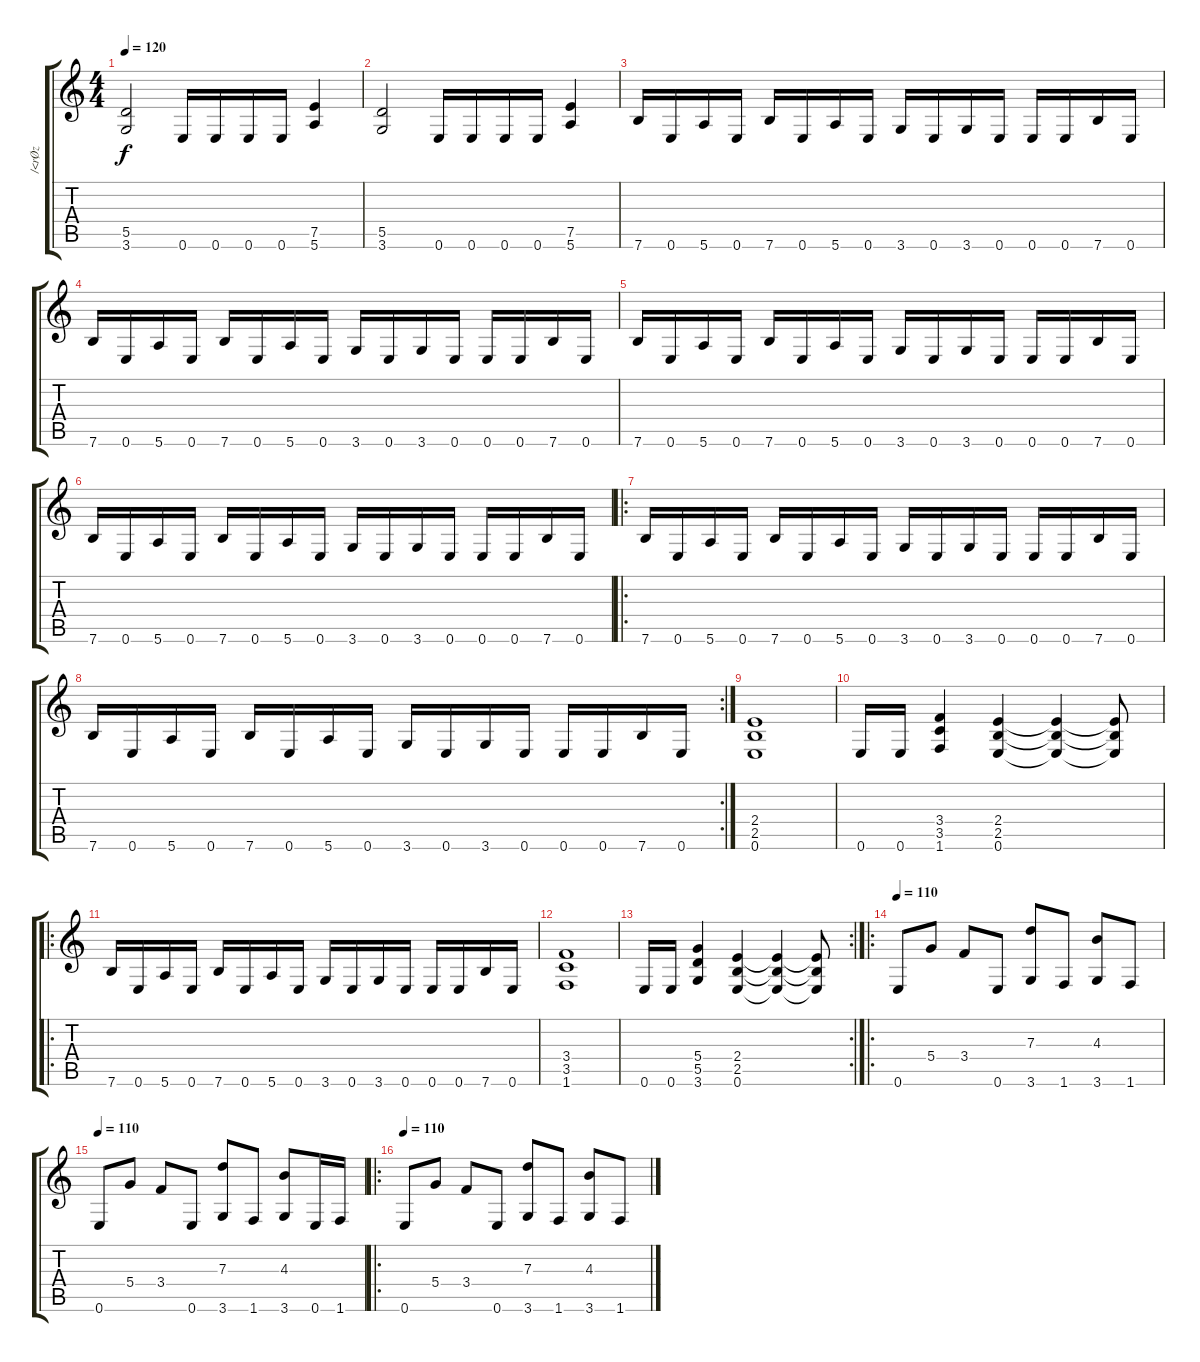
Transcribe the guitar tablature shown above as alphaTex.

\track ("/<rØz" "/<rØz") {instrument distortionguitar}
\staff {score tabs}
\tuning (E4 B3 G3 D3 A2 E2) {hide}
\ts (4 4)
\tempo 120
\clef g2
\ks c
(5.5 3.6).2{dy f} 0.6.16 0.6.16 0.6.16 0.6.16 (7.5 5.6).4 |
(5.5 3.6).2 0.6.16 0.6.16 0.6.16 0.6.16 (7.5 5.6).4 |
7.6.16 0.6.16 5.6.16 0.6.16 7.6.16 0.6.16 5.6.16 0.6.16 3.6.16 0.6.16 3.6.16 0.6.16 0.6.16 0.6.16 7.6.16 0.6.16 |
7.6.16 0.6.16 5.6.16 0.6.16 7.6.16 0.6.16 5.6.16 0.6.16 3.6.16 0.6.16 3.6.16 0.6.16 0.6.16 0.6.16 7.6.16 0.6.16 |
7.6.16 0.6.16 5.6.16 0.6.16 7.6.16 0.6.16 5.6.16 0.6.16 3.6.16 0.6.16 3.6.16 0.6.16 0.6.16 0.6.16 7.6.16 0.6.16 |
7.6.16 0.6.16 5.6.16 0.6.16 7.6.16 0.6.16 5.6.16 0.6.16 3.6.16 0.6.16 3.6.16 0.6.16 0.6.16 0.6.16 7.6.16 0.6.16 |
\ro
7.6.16 0.6.16 5.6.16 0.6.16 7.6.16 0.6.16 5.6.16 0.6.16 3.6.16 0.6.16 3.6.16 0.6.16 0.6.16 0.6.16 7.6.16 0.6.16 |
\rc 2
7.6.16 0.6.16 5.6.16 0.6.16 7.6.16 0.6.16 5.6.16 0.6.16 3.6.16 0.6.16 3.6.16 0.6.16 0.6.16 0.6.16 7.6.16 0.6.16 |
(2.4 2.5 0.6).1 |
0.6.16 0.6.16 (3.4 3.5 1.6).4 (2.4 2.5 0.6).4 (2.4{t} 2.5{t} 0.6{t}).4 (2.4{t} 2.5{t} 0.6{t}).8 |
\ro
7.6.16 0.6.16 5.6.16 0.6.16 7.6.16 0.6.16 5.6.16 0.6.16 3.6.16 0.6.16 3.6.16 0.6.16 0.6.16 0.6.16 7.6.16 0.6.16 |
(3.4 3.5 1.6).1 |
\rc 2
0.6.16 0.6.16 (5.4 5.5 3.6).4 (2.4 2.5 0.6).4 (2.4{t} 2.5{t} 0.6{t}).4 (2.4{t} 2.5{t} 0.6{t}).8 |
\ro
\tempo 110
0.6.8{instrument acousticguitarsteel} 5.4.8 3.4.8 0.6.8 (7.3 3.6).8 1.6.8 (4.3 3.6).8 1.6.8 |
\tempo 110
0.6.8{instrument acousticguitarsteel} 5.4.8 3.4.8 0.6.8 (7.3 3.6).8 1.6.8 (4.3 3.6).8 0.6.16 1.6.16 |
\ro
\tempo 110
0.6.8{instrument acousticguitarsteel} 5.4.8 3.4.8 0.6.8 (7.3 3.6).8 1.6.8 (4.3 3.6).8 1.6.8
